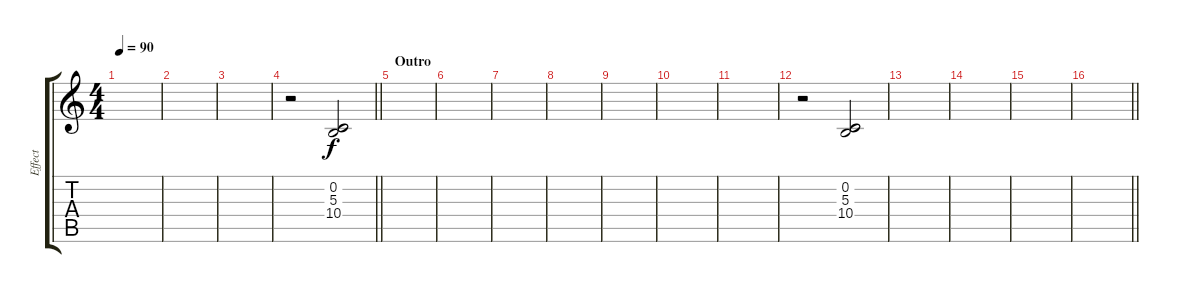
\track ("Effect" "Effect") {instrument reversecymbal}
\staff {score tabs}
\tuning (E4 B3 G3 D3 A2 E2) {hide}
\ts (4 4)
\tempo 90
\clef g2
\ks c
|
|
|
\barLineRight lightlight
r.2 (0.2 5.3 10.4).2 |
\section ("" "Outro")
|
|
|
|
|
|
|
r.2 (0.2 5.3 10.4).2 |
|
|
|
\barLineRight lightlight
